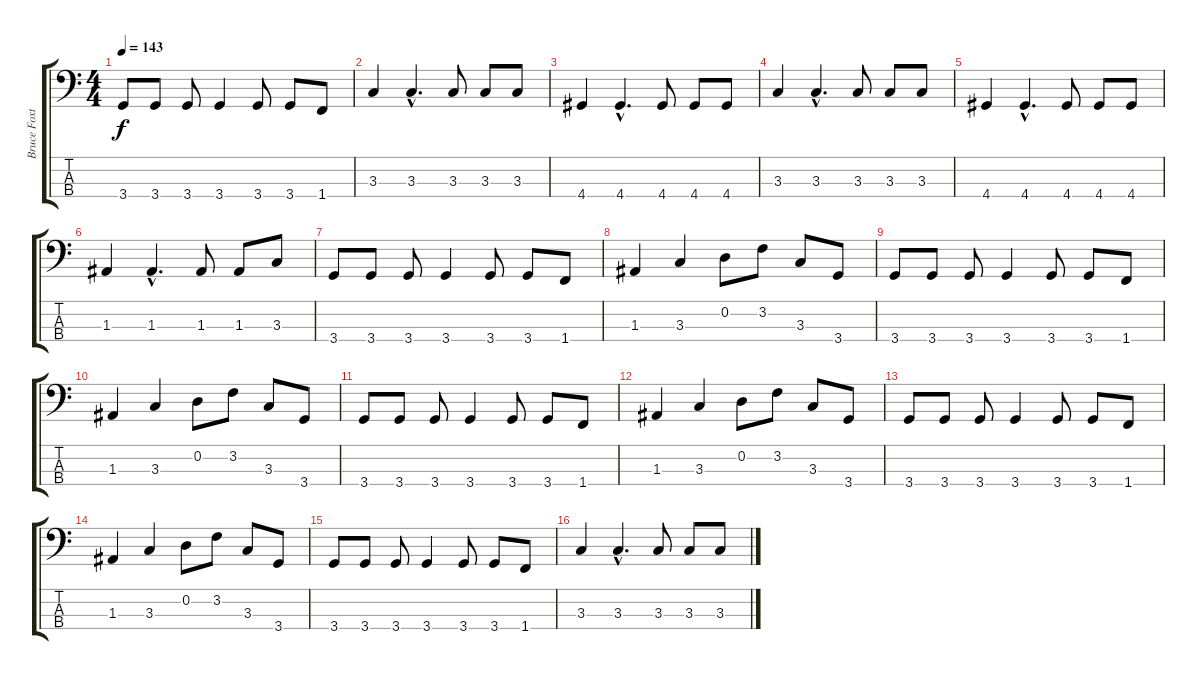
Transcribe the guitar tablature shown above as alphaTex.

\track ("Bruce Foxton" "Bruce Foxt") {instrument electricbassfinger}
\staff {score tabs}
\tuning (G2 D2 A1 E1) {hide}
\ts (4 4)
\tempo 143
\clef f4
\ks c
3.4.8{dy f} 3.4.8 3.4.8 3.4.4 3.4.8 3.4.8 1.4.8 |
3.3.4 3.3{hac}.4{d} 3.3.8 3.3.8 3.3.8 |
4.4.4 4.4{hac}.4{d} 4.4.8 4.4.8 4.4.8 |
3.3.4 3.3{hac}.4{d} 3.3.8 3.3.8 3.3.8 |
4.4.4 4.4{hac}.4{d} 4.4.8 4.4.8 4.4.8 |
1.3.4 1.3{hac}.4{d} 1.3.8 1.3.8 3.3.8 |
3.4.8 3.4.8 3.4.8 3.4.4 3.4.8 3.4.8 1.4.8 |
1.3.4 3.3.4 0.2.8 3.2.8 3.3.8 3.4.8 |
3.4.8 3.4.8 3.4.8 3.4.4 3.4.8 3.4.8 1.4.8 |
1.3.4 3.3.4 0.2.8 3.2.8 3.3.8 3.4.8 |
3.4.8 3.4.8 3.4.8 3.4.4 3.4.8 3.4.8 1.4.8 |
1.3.4 3.3.4 0.2.8 3.2.8 3.3.8 3.4.8 |
3.4.8 3.4.8 3.4.8 3.4.4 3.4.8 3.4.8 1.4.8 |
1.3.4 3.3.4 0.2.8 3.2.8 3.3.8 3.4.8 |
3.4.8 3.4.8 3.4.8 3.4.4 3.4.8 3.4.8 1.4.8 |
3.3.4 3.3{hac}.4{d} 3.3.8 3.3.8 3.3.8
